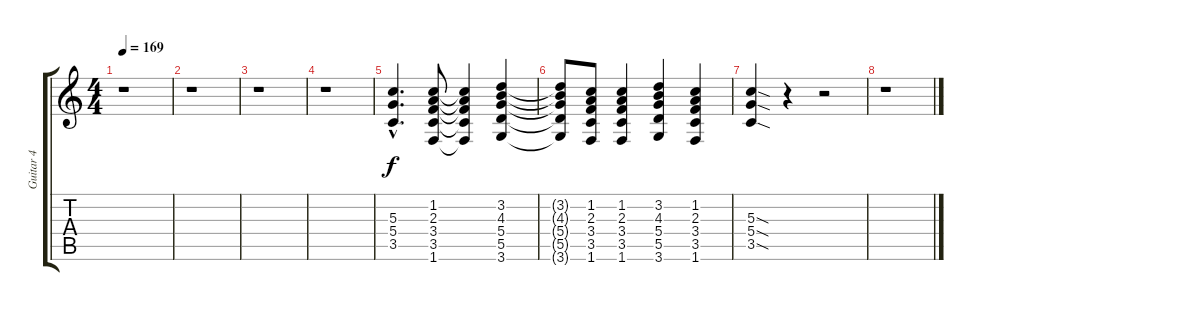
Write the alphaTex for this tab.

\track ("Guitar 4" "Guitar 4") {instrument overdrivenguitar}
\staff {score tabs}
\tuning (E4 B3 G3 D3 A2 E2) {hide}
\ts (4 4)
\tempo 169
\clef g2
\ks c
r.1{dy f} |
r.1 |
r.1 |
r.1 |
(5.3{hac} 5.4{hac} 3.5{hac}).4{d} (1.2 2.3 3.4 3.5 1.6).8 (1.2{t} 2.3{t} 3.4{t} 3.5{t} 1.6{t}).4 (3.2 4.3 5.4 5.5 3.6).4 |
(3.2{t} 4.3{t} 5.4{t} 5.5{t} 3.6{t}).8 (1.2 2.3 3.4 3.5 1.6).8 (1.2 2.3 3.4 3.5 1.6).4 (3.2 4.3 5.4 5.5 3.6).4 (1.2 2.3 3.4 3.5 1.6).4 |
(5.3{sod} 5.4{sod} 3.5{sod}).4 r.4 r.2 |
r.1
